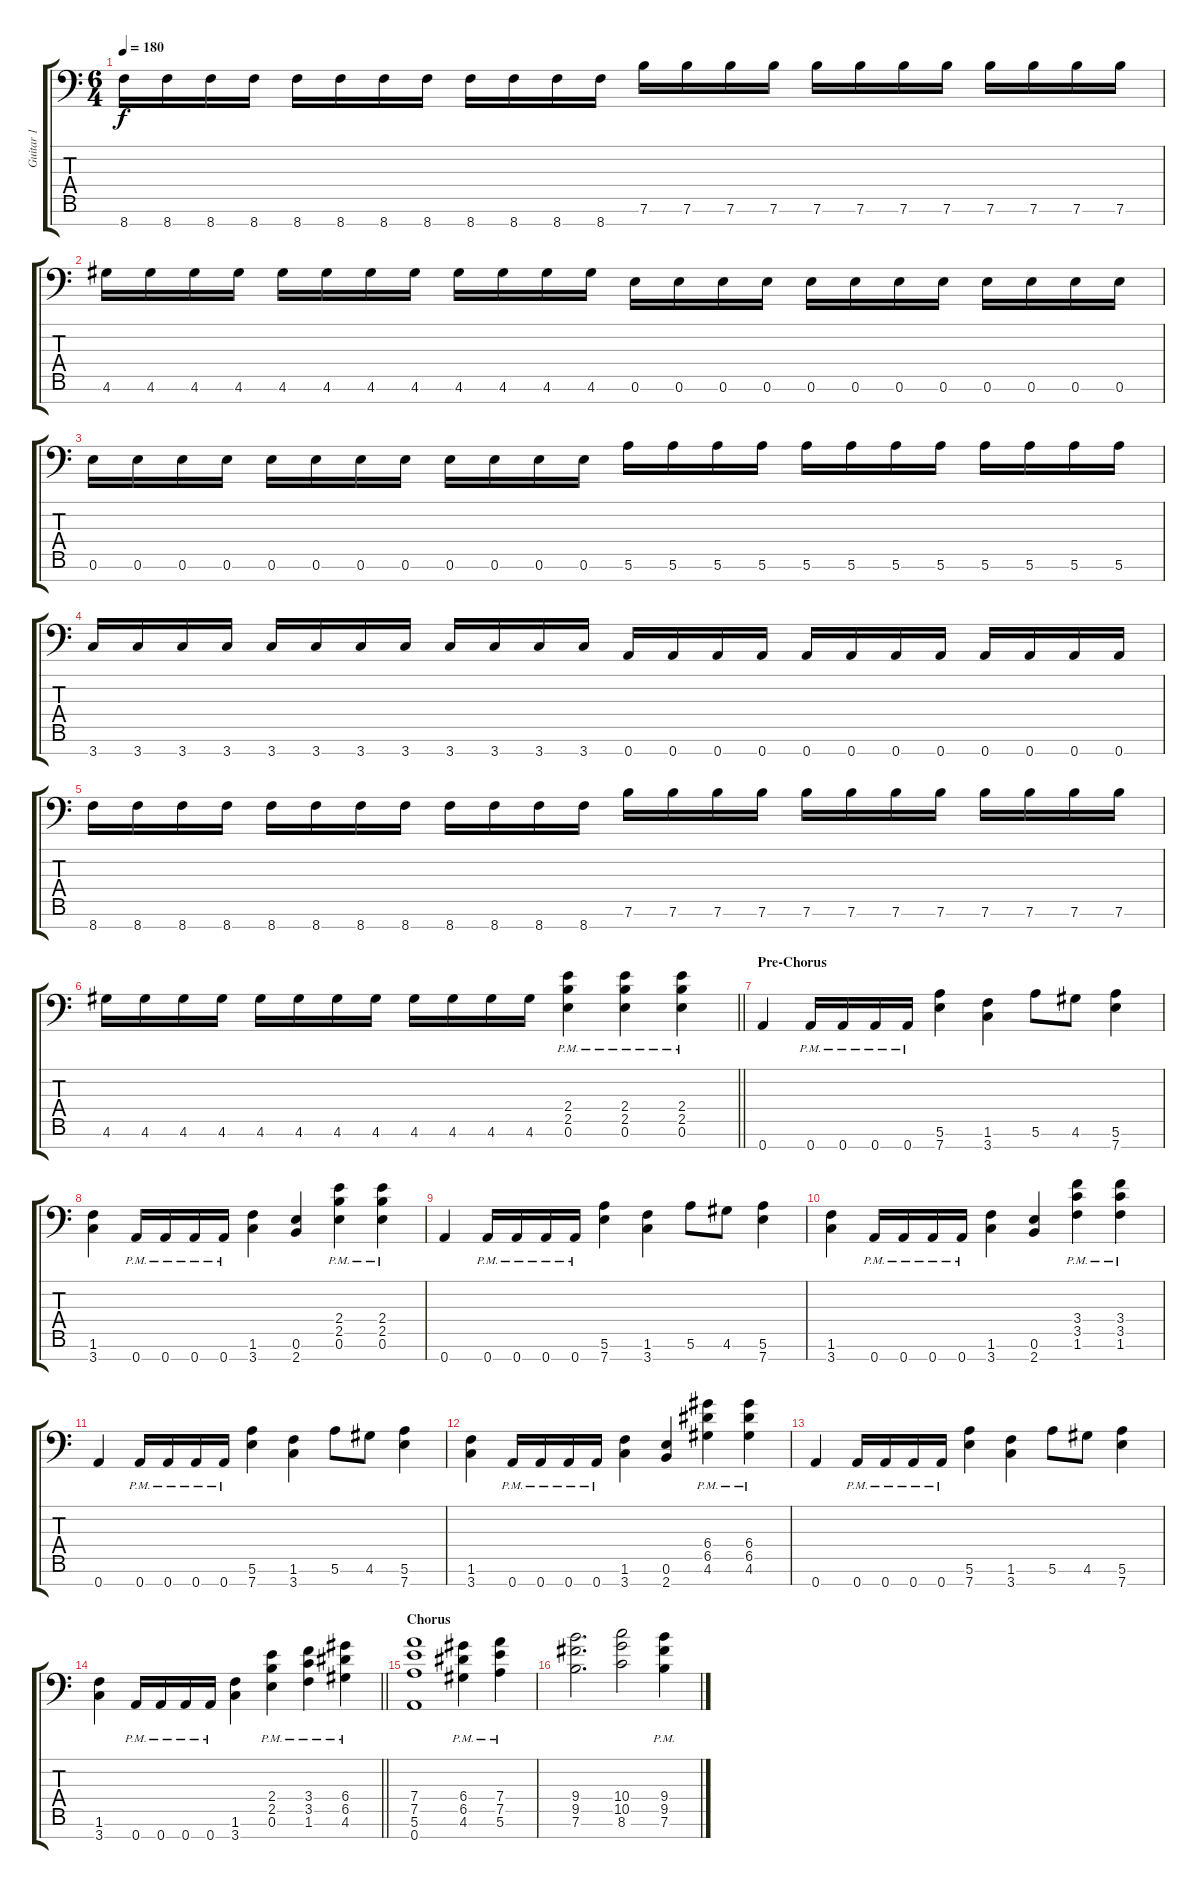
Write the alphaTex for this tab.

\track ("Guitar 1" "Guitar 1") {instrument overdrivenguitar}
\staff {score tabs}
\tuning (E4 B3 G3 D3 A2 E2 A1) {hide}
\ts (6 4)
\tempo 180
\clef f4
\ks c
8.7.16{dy f} 8.7.16 8.7.16 8.7.16 8.7.16 8.7.16 8.7.16 8.7.16 8.7.16 8.7.16 8.7.16 8.7.16 7.6.16 7.6.16 7.6.16 7.6.16 7.6.16 7.6.16 7.6.16 7.6.16 7.6.16 7.6.16 7.6.16 7.6.16 |
4.6.16 4.6.16 4.6.16 4.6.16 4.6.16 4.6.16 4.6.16 4.6.16 4.6.16 4.6.16 4.6.16 4.6.16 0.6.16 0.6.16 0.6.16 0.6.16 0.6.16 0.6.16 0.6.16 0.6.16 0.6.16 0.6.16 0.6.16 0.6.16 |
0.6.16 0.6.16 0.6.16 0.6.16 0.6.16 0.6.16 0.6.16 0.6.16 0.6.16 0.6.16 0.6.16 0.6.16 5.6.16 5.6.16 5.6.16 5.6.16 5.6.16 5.6.16 5.6.16 5.6.16 5.6.16 5.6.16 5.6.16 5.6.16 |
3.7.16 3.7.16 3.7.16 3.7.16 3.7.16 3.7.16 3.7.16 3.7.16 3.7.16 3.7.16 3.7.16 3.7.16 0.7.16 0.7.16 0.7.16 0.7.16 0.7.16 0.7.16 0.7.16 0.7.16 0.7.16 0.7.16 0.7.16 0.7.16 |
8.7.16 8.7.16 8.7.16 8.7.16 8.7.16 8.7.16 8.7.16 8.7.16 8.7.16 8.7.16 8.7.16 8.7.16 7.6.16 7.6.16 7.6.16 7.6.16 7.6.16 7.6.16 7.6.16 7.6.16 7.6.16 7.6.16 7.6.16 7.6.16 |
\barLineRight lightlight
4.6.16 4.6.16 4.6.16 4.6.16 4.6.16 4.6.16 4.6.16 4.6.16 4.6.16 4.6.16 4.6.16 4.6.16 (2.4{pm} 2.5{pm} 0.6{pm}).4 (2.4{pm} 2.5{pm} 0.6{pm}).4 (2.4{pm} 2.5{pm} 0.6{pm}).4 |
\section ("" "Pre-Chorus")
0.7.4 0.7{pm}.16 0.7{pm}.16 0.7{pm}.16 0.7{pm}.16 (5.6 7.7).4 (1.6 3.7).4 5.6.8 4.6.8 (5.6 7.7).4 |
(1.6 3.7).4 0.7{pm}.16 0.7{pm}.16 0.7{pm}.16 0.7{pm}.16 (1.6 3.7).4 (0.6 2.7).4 (2.4{pm} 2.5{pm} 0.6{pm}).4 (2.4{pm} 2.5{pm} 0.6{pm}).4 |
0.7.4 0.7{pm}.16 0.7{pm}.16 0.7{pm}.16 0.7{pm}.16 (5.6 7.7).4 (1.6 3.7).4 5.6.8 4.6.8 (5.6 7.7).4 |
(1.6 3.7).4 0.7{pm}.16 0.7{pm}.16 0.7{pm}.16 0.7{pm}.16 (1.6 3.7).4 (0.6 2.7).4 (3.4{pm} 3.5{pm} 1.6{pm}).4 (3.4{pm} 3.5{pm} 1.6{pm}).4 |
0.7.4 0.7{pm}.16 0.7{pm}.16 0.7{pm}.16 0.7{pm}.16 (5.6 7.7).4 (1.6 3.7).4 5.6.8 4.6.8 (5.6 7.7).4 |
(1.6 3.7).4 0.7{pm}.16 0.7{pm}.16 0.7{pm}.16 0.7{pm}.16 (1.6 3.7).4 (0.6 2.7).4 (6.4{pm} 6.5{pm} 4.6{pm}).4 (6.4{pm} 6.5{pm} 4.6{pm}).4 |
0.7.4 0.7{pm}.16 0.7{pm}.16 0.7{pm}.16 0.7{pm}.16 (5.6 7.7).4 (1.6 3.7).4 5.6.8 4.6.8 (5.6 7.7).4 |
\barLineRight lightlight
(1.6 3.7).4 0.7{pm}.16 0.7{pm}.16 0.7{pm}.16 0.7{pm}.16 (1.6 3.7).4 (2.4{pm} 2.5{pm} 0.6{pm}).4 (3.4{pm} 3.5{pm} 1.6{pm}).4 (6.4{pm} 6.5{pm} 4.6{pm}).4 |
\section ("" "Chorus")
(7.4 7.5 5.6 0.7).1 (6.4{pm} 6.5{pm} 4.6{pm}).4 (7.4{pm} 7.5{pm} 5.6{pm}).4 |
(9.4 9.5 7.6).2{d} (10.4 10.5 8.6).2 (9.4{pm} 9.5{pm} 7.6{pm}).4
